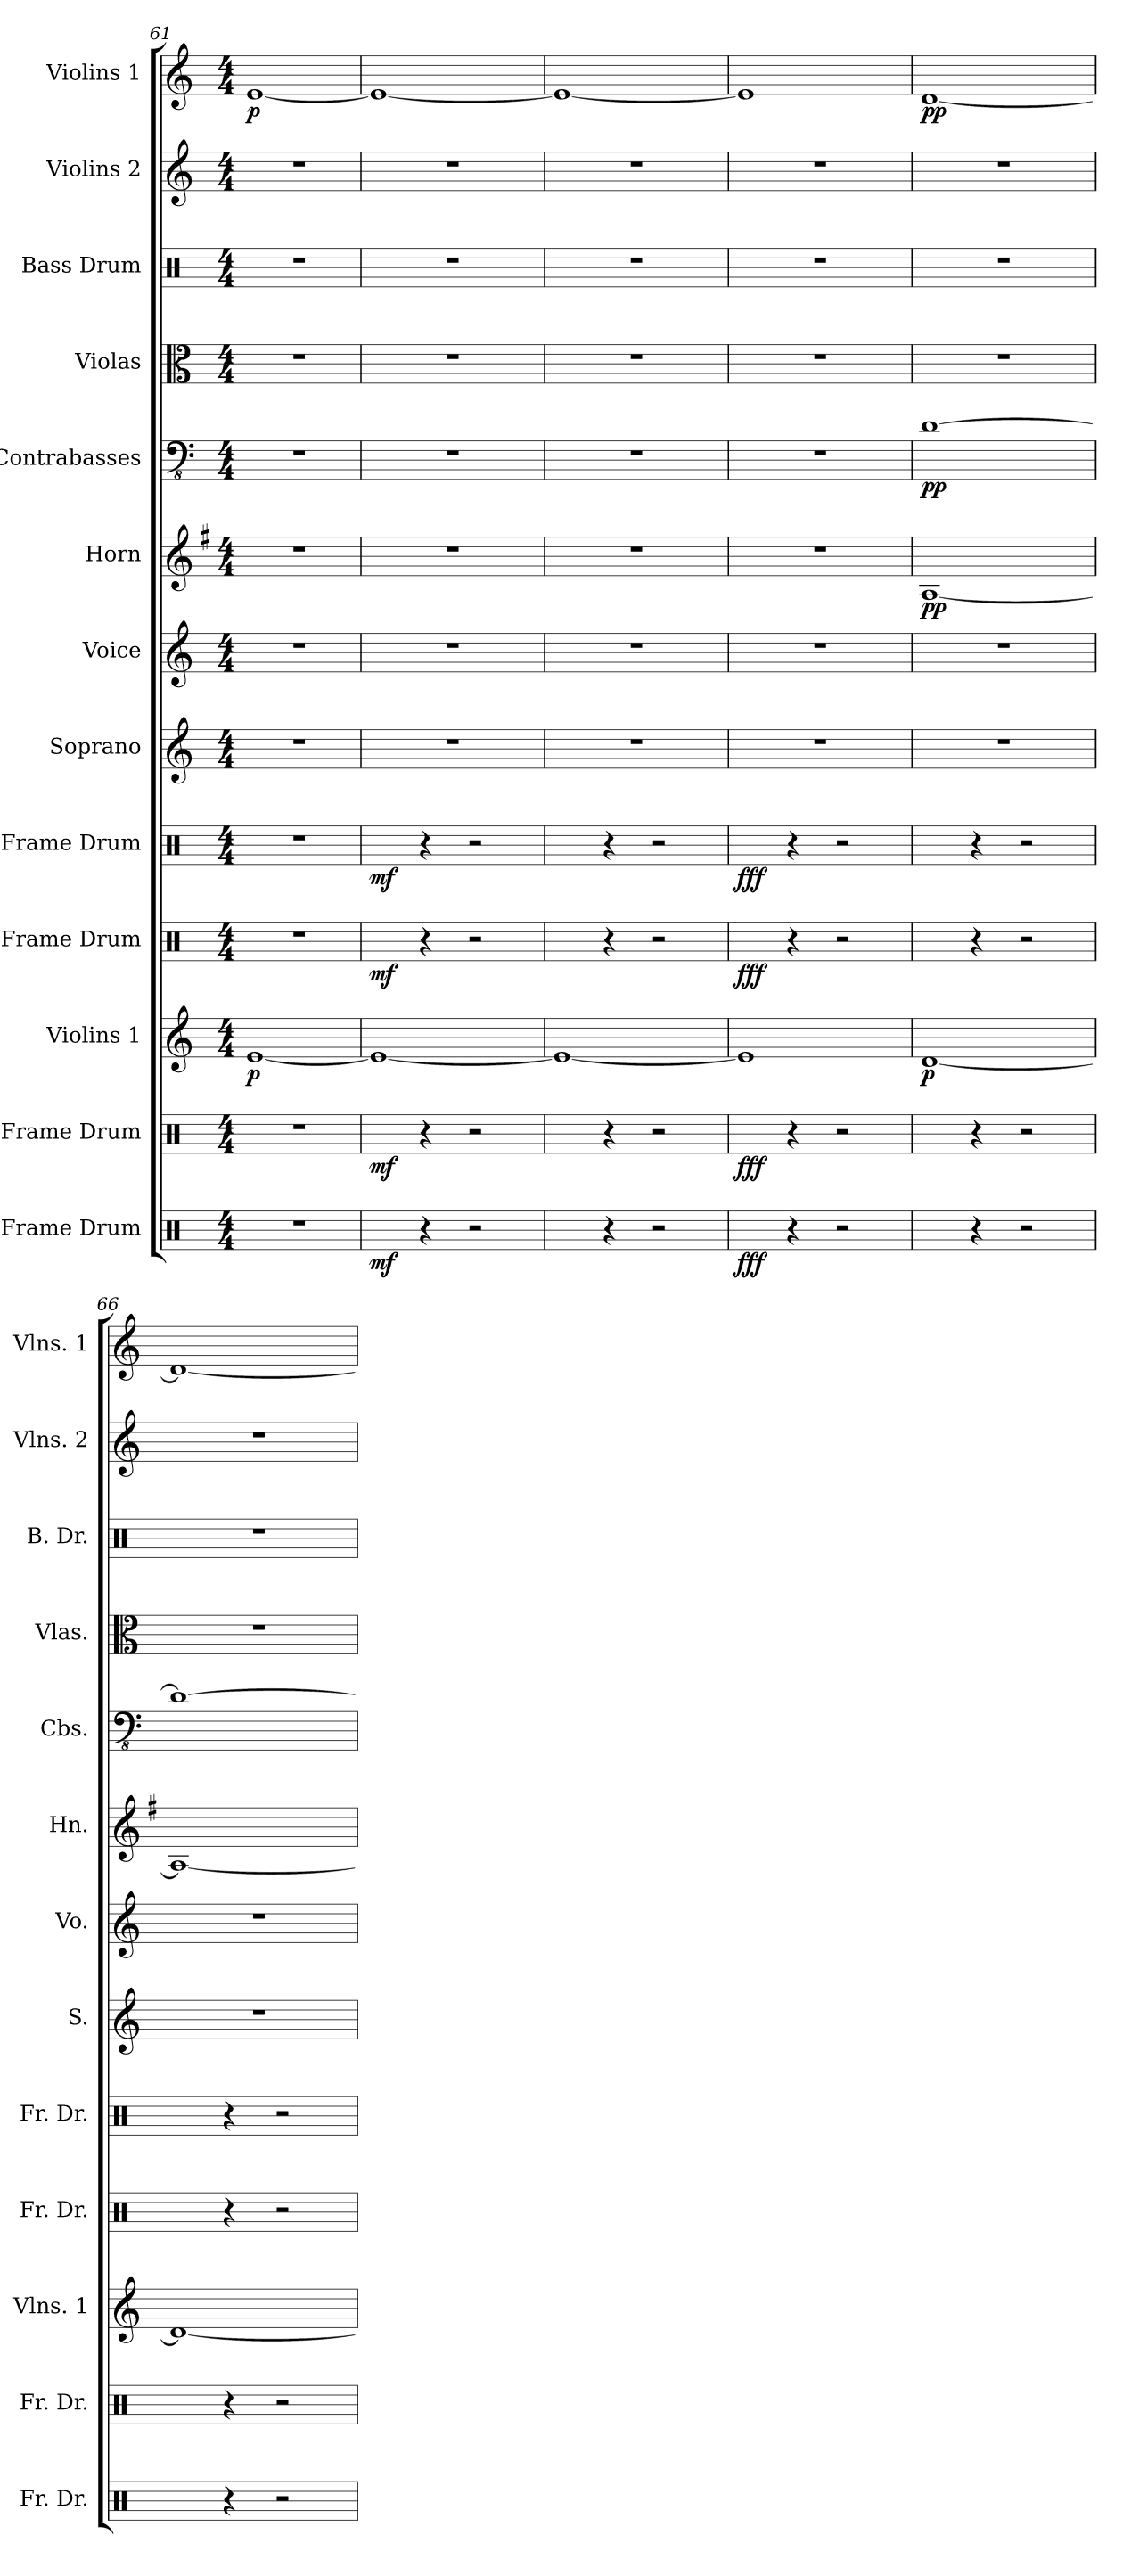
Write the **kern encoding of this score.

**kern	**dynam	**kern	**dynam	**kern	**dynam	**kern	**dynam	**kern	**dynam	**kern	**kern	**kern	**dynam	**kern	**dynam	**kern	**kern	**kern	**kern	**dynam
*part13	*part13	*part12	*part12	*part11	*part11	*part10	*part10	*part9	*part9	*part8	*part7	*part6	*part6	*part5	*part5	*part4	*part3	*part2	*part1	*part1
*staff13	*staff13	*staff12	*staff12	*staff11	*staff11	*staff10	*staff10	*staff9	*staff9	*staff8	*staff7	*staff6	*staff6	*staff5	*staff5	*staff4	*staff3	*staff2	*staff1	*staff1
*I"Frame Drum	*	*I"Frame Drum	*	*I"Violins 1	*	*I"Frame Drum	*	*I"Frame Drum	*	*I"Soprano	*I"Voice	*I"Horn	*	*I"Contrabasses	*	*I"Violas	*I"Bass Drum	*I"Violins 2	*I"Violins 1	*
*I'Fr. Dr.	*	*I'Fr. Dr.	*	*I'Vlns. 1	*	*I'Fr. Dr.	*	*I'Fr. Dr.	*	*I'S.	*I'Vo.	*I'Hn.	*	*I'Cbs.	*	*I'Vlas.	*I'B. Dr.	*I'Vlns. 2	*I'Vlns. 1	*
*clefX	*	*clefX	*	*clefG2	*	*clefX	*	*clefX	*	*clefG2	*clefG2	*clefG2	*	*clefFv4	*	*clefC3	*clefX	*clefG2	*clefG2	*
*	*	*	*	*	*	*	*	*	*	*	*	*ITrd4c7	*	*	*	*	*	*	*	*
*k[]	*	*k[]	*	*k[]	*	*k[]	*	*k[]	*	*k[]	*k[]	*k[]	*	*k[]	*	*k[]	*k[]	*k[]	*k[]	*
*C:	*	*C:	*	*C:	*	*C:	*	*C:	*	*C:	*C:	*C:	*	*C:	*	*C:	*C:	*C:	*C:	*
*M4/4	*	*M4/4	*	*M4/4	*	*M4/4	*	*M4/4	*	*M4/4	*M4/4	*M4/4	*	*M4/4	*	*M4/4	*M4/4	*M4/4	*M4/4	*
=61	=61	=61	=61	=61	=61	=61	=61	=61	=61	=61	=61	=61	=61	=61	=61	=61	=61	=61	=61	=61
!	!	!	!	!	!LO:DY:b	!	!	!	!	!	!	!	!	!	!	!	!	!	!	!LO:DY:b
1r	.	1r	.	[1e	p	1r	.	1r	.	1r	1r	1r	.	1r	.	1r	1r	1r	[1e	p
=62	=62	=62	=62	=62	=62	=62	=62	=62	=62	=62	=62	=62	=62	=62	=62	=62	=62	=62	=62	=62
!	!LO:DY:b	!	!LO:DY:b	!	!	!	!LO:DY:b	!	!LO:DY:b	!	!	!	!	!	!	!	!	!	!	!
4R/	mf	4R/	mf	1e_	.	4R/	mf	4R/	mf	1r	1r	1r	.	1r	.	1r	1r	1r	1e_	.
4r	.	4r	.	.	.	4r	.	4r	.	.	.	.	.	.	.	.	.	.	.	.
2r	.	2r	.	.	.	2r	.	2r	.	.	.	.	.	.	.	.	.	.	.	.
=63	=63	=63	=63	=63	=63	=63	=63	=63	=63	=63	=63	=63	=63	=63	=63	=63	=63	=63	=63	=63
4R/	.	4R/	.	1e_	.	4R/	.	4R/	.	1r	1r	1r	.	1r	.	1r	1r	1r	1e_	.
4r	.	4r	.	.	.	4r	.	4r	.	.	.	.	.	.	.	.	.	.	.	.
2r	.	2r	.	.	.	2r	.	2r	.	.	.	.	.	.	.	.	.	.	.	.
=64	=64	=64	=64	=64	=64	=64	=64	=64	=64	=64	=64	=64	=64	=64	=64	=64	=64	=64	=64	=64
!	!LO:DY:b	!	!LO:DY:b	!	!	!	!LO:DY:b	!	!LO:DY:b	!	!	!	!	!	!	!	!	!	!	!
4R/	fff	4R/	fff	1e]	.	4R/	fff	4R/	fff	1r	1r	1r	.	1r	.	1r	1r	1r	1e]	.
4r	.	4r	.	.	.	4r	.	4r	.	.	.	.	.	.	.	.	.	.	.	.
2r	.	2r	.	.	.	2r	.	2r	.	.	.	.	.	.	.	.	.	.	.	.
=65	=65	=65	=65	=65	=65	=65	=65	=65	=65	=65	=65	=65	=65	=65	=65	=65	=65	=65	=65	=65
!	!	!	!	!	!LO:DY:b	!	!	!	!	!	!	!	!LO:DY:b	!	!LO:DY:b	!	!	!	!	!LO:DY:b
4R/	.	4R/	.	[1d	p	4R/	.	4R/	.	1r	1r	[1D	pp	[1D	pp	1r	1r	1r	[1d	pp
4r	.	4r	.	.	.	4r	.	4r	.	.	.	.	.	.	.	.	.	.	.	.
2r	.	2r	.	.	.	2r	.	2r	.	.	.	.	.	.	.	.	.	.	.	.
=66	=66	=66	=66	=66	=66	=66	=66	=66	=66	=66	=66	=66	=66	=66	=66	=66	=66	=66	=66	=66
4R/	.	4R/	.	1d_	.	4R/	.	4R/	.	1r	1r	1D_	.	1D_	.	1r	1r	1r	1d_	.
4r	.	4r	.	.	.	4r	.	4r	.	.	.	.	.	.	.	.	.	.	.	.
2r	.	2r	.	.	.	2r	.	2r	.	.	.	.	.	.	.	.	.	.	.	.
=	=	=	=	=	=	=	=	=	=	=	=	=	=	=	=	=	=	=	=	=
*-	*-	*-	*-	*-	*-	*-	*-	*-	*-	*-	*-	*-	*-	*-	*-	*-	*-	*-	*-	*-
